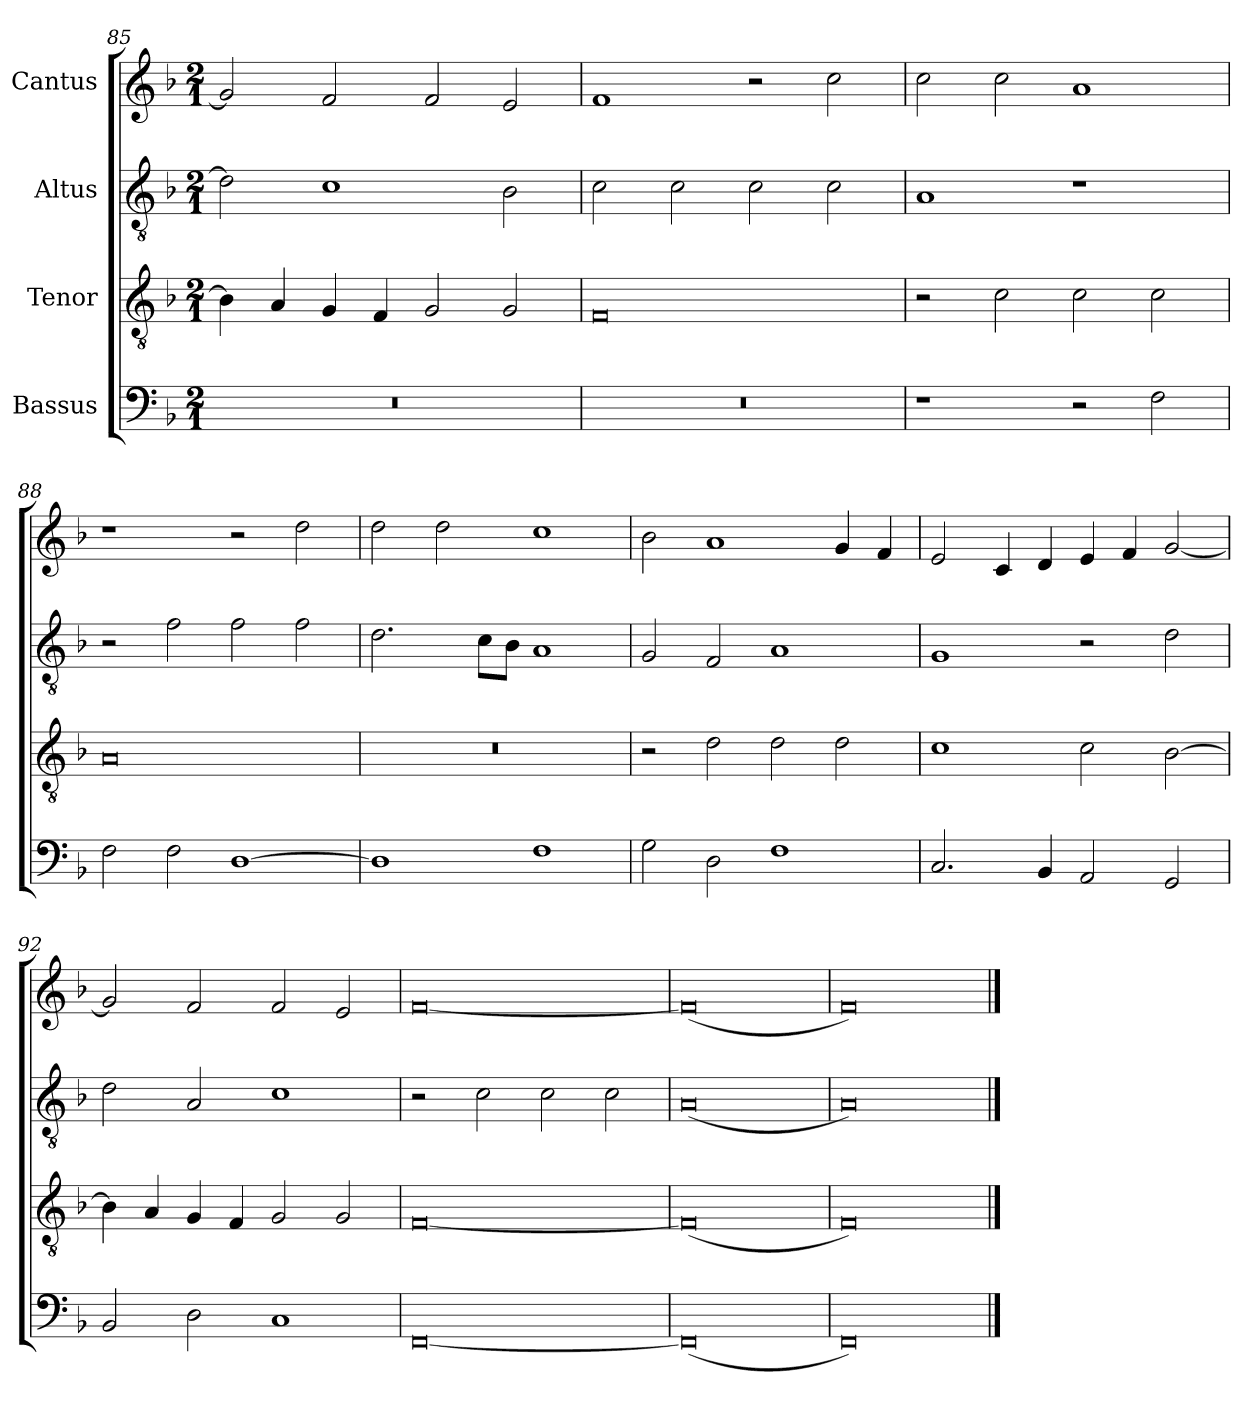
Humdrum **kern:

**kern	**kern	**kern	**kern
*part4	*part3	*part2	*part1
*staff4	*staff3	*staff2	*staff1
*I"Bassus	*I"Tenor	*I"Altus	*I"Cantus
!!LO:LB:g=z
*clefF4	*clefGv2	*clefGv2	*clefG2
*	*ITrd7c12	*ITrd7c12	*
*k[b-]	*k[b-]	*k[b-]	*k[b-]
*F:	*F:	*F:	*F:
*M2/1	*M2/1	*M2/1	*M2/1
=85	=85	=85	=85
!LO:N:vis=1	!	!	!
0r	4BB-i\]	2Di\]	2gi/]
.	4AAi/	.	.
.	4GGi/	1Ci	2fi/
.	4FFi/	.	.
.	2GGi/	.	2fi/
.	2GGi/	2BB-i\	2ei/
=86	=86	=86	=86
!LO:N:vis=1	!	!	!
0r	0FFi	2Ci\	1fi
.	.	2Ci\	.
.	.	2Ci\	2r
.	.	2Ci\	2cci\
=87	=87	=87	=87
1r	2r	1AAi	2cci\
.	2Ci\	.	2cci\
2r	2Ci\	1r	1ai
2Fi\	2Ci\	.	.
=88	=88	=88	=88
2Fi\	0AAi	2r	1r
2Fi\	.	2Fi\	.
[>1Di	.	2Fi\	2r
.	.	2Fi\	2ddi\
=89	=89	=89	=89
!	!LO:N:vis=1	!	!
1Di]	0r	2.Di\	2ddi\
.	.	.	2ddi\
.	.	8Ci\L	.
.	.	8BB-i\J	.
1Fi	.	1AAi	1cci
!!LO:PB:g=z
=90	=90	=90	=90
2Gi\	2r	2GGi/	2b-i\
2Di\	2Di\	2FFi/	1ai
1Fi	2Di\	1AAi	.
.	2Di\	.	4gi/
.	.	.	4fi/
=91	=91	=91	=91
2.Ci/	1Ci	1GGi	2ei/
.	.	.	4ci/
4BB-i/	.	.	4di/
2AAi/	2Ci\	2r	4ei/
.	.	.	4fi/
2GGi/	[>2BB-i\	2Di\	[<2gi/
=92	=92	=92	=92
2BB-i/	4BB-i\]	2Di\	2gi/]
.	4AAi/	.	.
2Di\	4GGi/	2AAi/	2fi/
.	4FFi/	.	.
1Ci	2GGi/	1Ci	2fi/
.	2GGi/	.	2ei/
=93	=93	=93	=93
[<0FFi	[<0FFi	2r	[<0fi
.	.	2Ci\	.
.	.	2Ci\	.
.	.	2Ci\	.
=94	=94	=94	=94
(0FFi]	(0FFi]	(0AAi	(0fi]
=95	=95	=95	=95
0FFi)	0FFi)	0AAi)	0fi)
==	==	==	==
*-	*-	*-	*-
